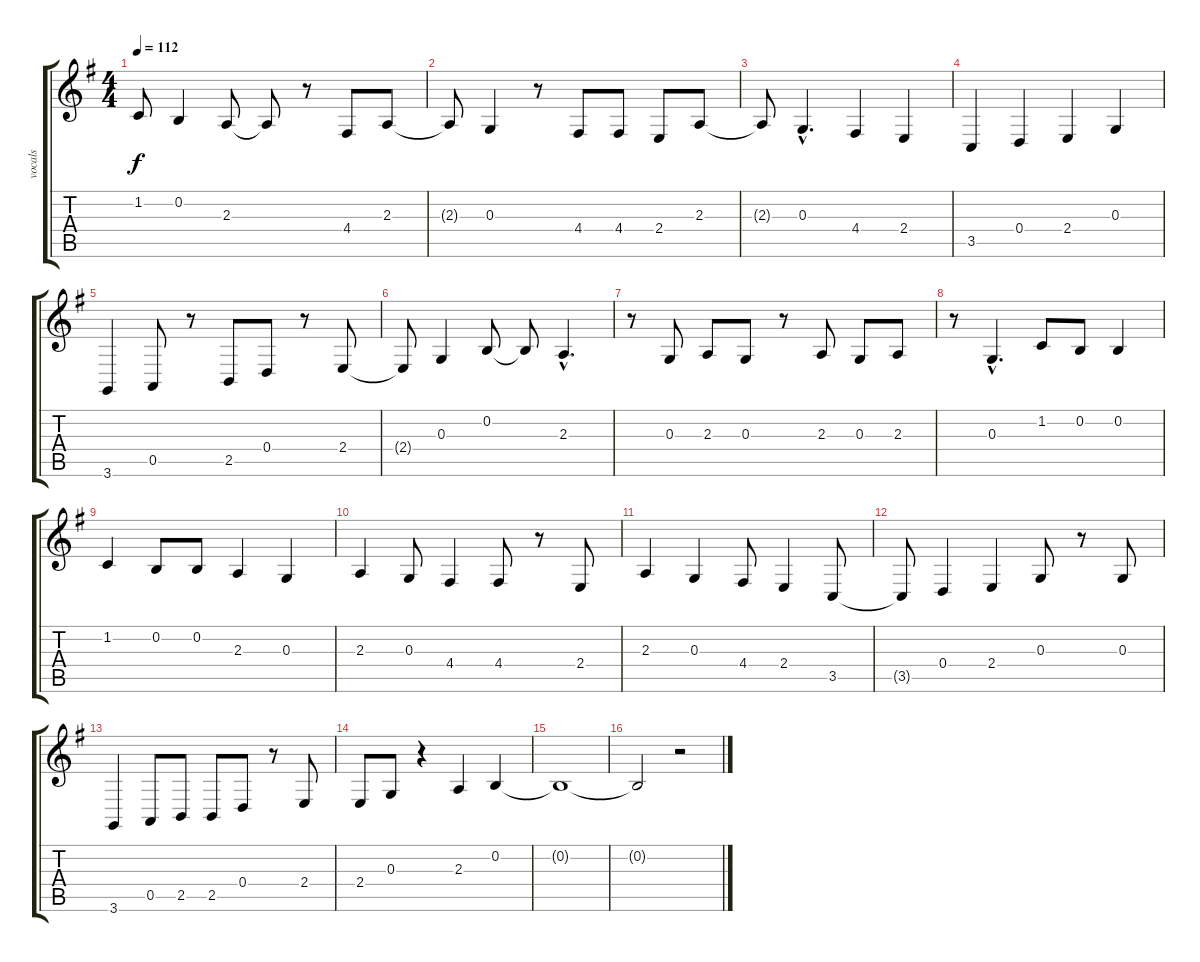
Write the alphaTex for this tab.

\track ("vocals" "vocals") {instrument oboe}
\staff {score tabs}
\tuning (E4 B3 G3 D3 A2 E2) {hide}
\ts (4 4)
\tempo 112
\clef g2
\ks g
1.2{t}.8{dy f} 0.2.4 2.3.8 2.3{t}.8 r.8 4.4.8 2.3.8 |
2.3{t}.8 0.3.4 r.8 4.4.8 4.4.8 2.4.8 2.3.8 |
2.3{t}.8 0.3{hac}.4{d} 4.4.4 2.4.4 |
3.5.4 0.4.4 2.4.4 0.3.4 |
3.6.4 0.5.8 r.8 2.5.8 0.4.8 r.8 2.4.8 |
2.4{t}.8 0.3.4 0.2.8 0.2{t}.8 2.3{hac}.4{d} |
r.8 0.3.8 2.3.8 0.3.8 r.8 2.3.8 0.3.8 2.3.8 |
r.8 0.3{hac}.4{d} 1.2.8 0.2.8 0.2.4 |
1.2.4 0.2.8 0.2.8 2.3.4 0.3.4 |
2.3.4 0.3.8 4.4.4 4.4.8 r.8 2.4.8 |
2.3.4 0.3.4 4.4.8 2.4.4 3.5.8 |
3.5{t}.8 0.4.4 2.4.4 0.3.8 r.8 0.3.8 |
3.6.4 0.5.8 2.5.8 2.5.8 0.4.8 r.8 2.4.8 |
2.4.8 0.3.8 r.4 2.3.4 0.2.4 |
0.2{t}.1 |
0.2{t}.2 r.2
